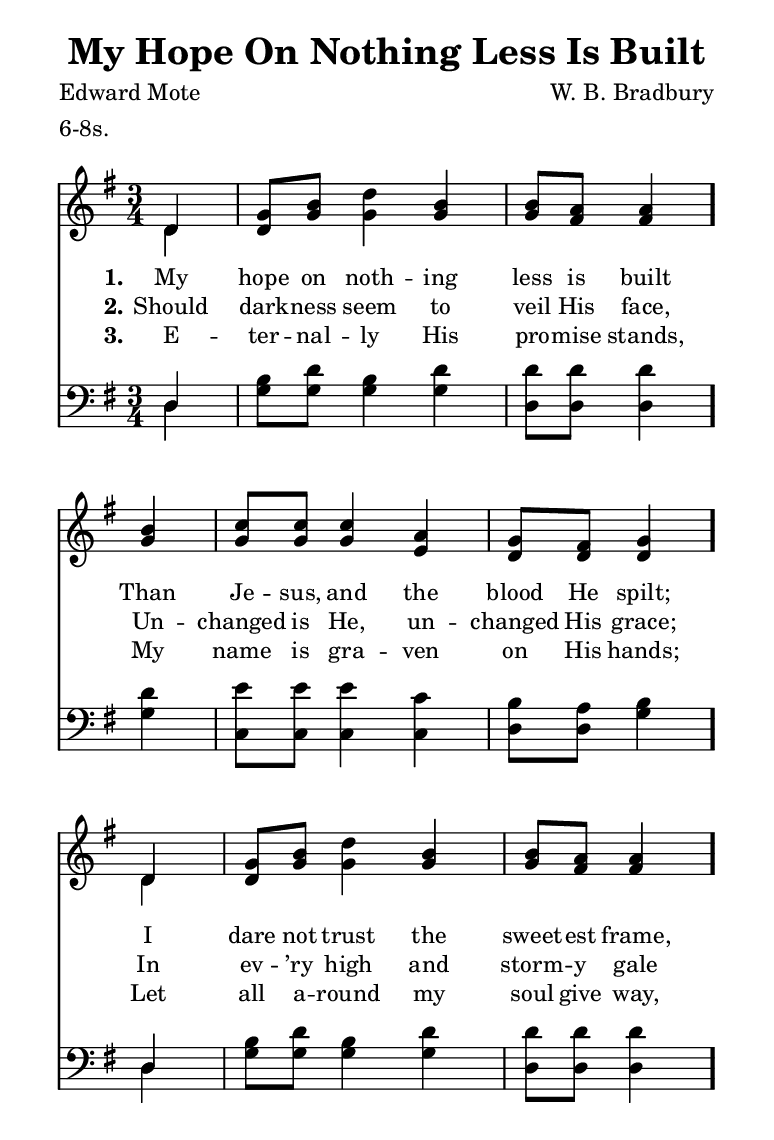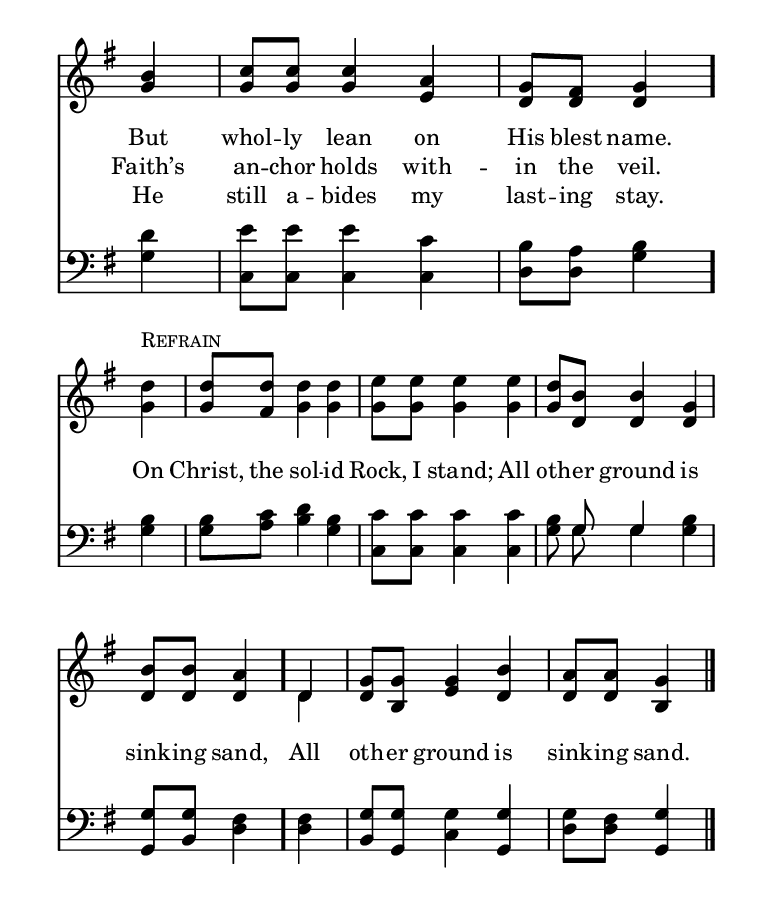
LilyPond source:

\include "common/global.ily"
\paper {
  \include "common/paper.ily"
  ragged-bottom = ##t
  ragged-last-bottom = ##t
  %systems-per-page = ##f
  page-count = ##f
}

\header{
  hymnnumber = "7"
  title = "My Hope On Nothing Less Is Built"
  tunename = "Foundation"
  meter = "6-8s."
  poet = "Edward Mote"
  composer = "W. B. Bradbury"
  %copyright = ""
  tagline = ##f
}

patternA = { c4 | c8 c8 c4 c4 | c8 c8 c4 } % all phrases

global = {
  \include "common/overrides.ily"
  %\autoBeamOff
  \override Staff.TimeSignature.style = #'numbered
  \time 3/4
  \once \override Score.MetronomeMark.transparent = ##t
  \tempo 4 = 66
  \key g \major
  \partial 4
  \autoBeamOff
}

notesSoprano = {
\global
\relative c' {

  \changePitch \patternA { d  | g b d b | b a a   } \bar "."
  \changePitch \patternA { b  | c c c a | g fis g } \bar "."
  \changePitch \patternA { d  | g b d b | b a a   } \bar "."
  \changePitch \patternA { b  | c c c a | g fis g } \bar "."

  << s^\markup { \small \caps "Refrain" }
  \changePitch \patternA { d' | d d d d | e e e   } \bar "." >>
  \changePitch \patternA { e  | d b b g | b b a   } \bar "."
  \changePitch \patternA { d, | g g g b | a a g   } \bar "|."

}
}

notesAlto = {
\global
\relative e' {

  \changePitch \patternA { d | d g g g   | g fis fis }
  \changePitch \patternA { g | g g g e   | d d d     }
  \changePitch \patternA { d | d g g g   | g fis fis }
  \changePitch \patternA { g | g g g e   | d d d     }

  \changePitch \patternA { g | g fis g g | g g g     }
  \changePitch \patternA { g | g d d d   | d d d     }
  \changePitch \patternA { d | d b e d   | d d b     }

}
}

notesTenor = {
\global
\relative a, {


  \changePitch \patternA { d   | b' d b d | d d d   }
  \changePitch \patternA { d   | e e e c  | b a b   }
  \changePitch \patternA { d,  | b' d b d | d d d   }
  \changePitch \patternA { d   | e e e c  | b a b   }

  \changePitch \patternA { b   | b c d b  | c c c   }
  \changePitch \patternA { c   | b g g b  | g g fis }
  \changePitch \patternA { fis | g g g g  | g fis g }

}
}

notesBass = {
\global
\relative f {


  \changePitch \patternA { d | g g g g  | d d d   }
  \changePitch \patternA { g | c, c c c | d d g   }
  \changePitch \patternA { d | g g g g  | d d d   }
  \changePitch \patternA { g | c, c c c | d d g   }

  \changePitch \patternA { g | g a b g  | c, c c  }
  \changePitch \patternA { c | g' g g g | g, b d  }
  \changePitch \patternA { d | b g c g  | d' d g, }

}
}

Refrain = \lyricmode {

  On Christ, the sol -- id Rock, I stand;
  All oth -- er ground is sink -- ing sand,
  All oth -- er ground is sink -- ing sand.

}

wordsA = \lyricmode {
\set stanza = "1."

  My hope on noth -- ing less is built
  Than Je -- sus, and the blood He spilt;
  I dare not trust the sweet -- est frame,
  But whol -- ly lean on His blest name.
}

wordsB = \lyricmode {
\set stanza = "2."

  Should dark -- ness seem to veil His face,
  Un -- changed is He, un -- changed His grace;
  In ev -- ’ry high and storm -- y gale
  Faith’s an -- chor holds with -- in the veil. \break
  \Refrain
}

wordsC = \lyricmode {
\set stanza = "3."

  E -- ter -- nal -- ly His pro -- mise stands,
  My name is gra -- ven on His hands;
  Let all a -- round my soul give way,
  He still a -- bides my last -- ing stay.
}


\score {
  \context ChoirStaff <<
    \context Staff = upper <<
      \set ChoirStaff.systemStartDelimiter = #'SystemStartBar
      \partcombine #'(2 . 9) \notesSoprano \notesAlto
      \context NullVoice = sopranos { \voiceOne << \notesSoprano >> }
      \context NullVoice = altos { \voiceTwo << \notesAlto >> }
      \context Lyrics = one   \lyricsto sopranos \wordsA
      \context Lyrics = two   \lyricsto sopranos \wordsB
      \context Lyrics = three \lyricsto sopranos \wordsC
    >>
    \context Staff = men <<
      \clef bass
      \partcombine #'(2 . 9) \notesTenor \notesBass
      \context NullVoice = tenors { \voiceOne << \notesTenor >> }
      \context NullVoice = basses { \voiceTwo << \notesBass >> }
    >>
  >>
  \layout {
    \include "common/layout.ily"
  }
  \midi{
    \include "common/midi.ily"
  }
}

\version "2.19.49"  % necessary for upgrading to future LilyPond versions.

% vi:set et ts=2 sw=2 ai nocindent syntax=lilypond:
